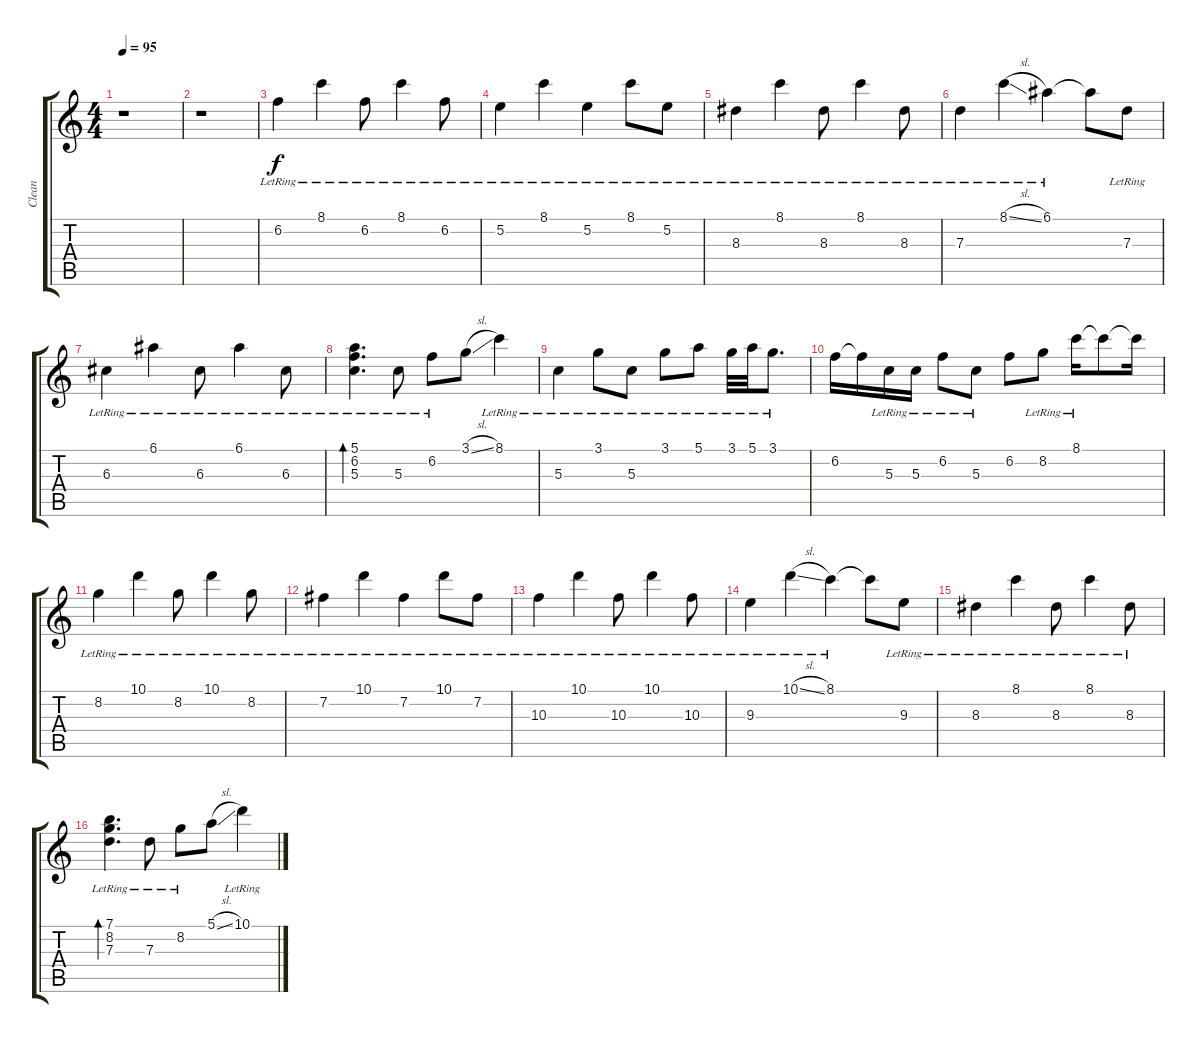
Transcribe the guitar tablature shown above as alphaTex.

\track ("Clean" "Clean") {instrument electricguitarjazz}
\staff {score tabs}
\tuning (E4 B3 G3 D3 A2 E2) {hide}
\ts (4 4)
\tempo 95
\clef g2
\ks c
r.1{dy f} |
r.1 |
6.2{lr}.4 8.1{lr}.4 6.2{lr}.8 8.1{lr}.4 6.2{lr}.8 |
5.2{lr}.4 8.1{lr}.4 5.2{lr}.4 8.1{lr}.8 5.2{lr}.8 |
8.3{lr}.4 8.1{lr}.4 8.3{lr}.8 8.1{lr}.4 8.3{lr}.8 |
7.3{lr}.4 8.1{sl lr}.4 6.1{lr}.4 6.1{t}.8 7.3{lr}.8 |
6.3{lr}.4 6.1{lr}.4 6.3{lr}.8 6.1{lr}.4 6.3{lr}.8 |
(5.1{lr} 6.2{lr} 5.3{lr}).4{d bd 480} 5.3{lr}.8 6.2{lr}.8 3.1{sl}.8 8.1{lr}.4 |
5.3{lr}.4 3.1{lr}.8 5.3{lr}.8 3.1{lr}.8 5.1{lr}.8 3.1{lr}.32 5.1{lr}.32 3.1{lr}.8{d} |
6.2.16 6.2{t}.16 5.3{lr}.16 5.3{lr}.16 6.2{lr}.8 5.3{lr}.8 6.2.8 8.2{lr}.8 8.1{lr}.16 8.1{t}.8 8.1{t}.16 |
8.2{lr}.4 10.1{lr}.4 8.2{lr}.8 10.1{lr}.4 8.2{lr}.8 |
7.2{lr}.4 10.1{lr}.4 7.2{lr}.4 10.1{lr}.8 7.2{lr}.8 |
10.3{lr}.4 10.1{lr}.4 10.3{lr}.8 10.1{lr}.4 10.3{lr}.8 |
9.3{lr}.4 10.1{sl lr}.4 8.1{lr}.4 8.1{t}.8 9.3{lr}.8 |
8.3{lr}.4 8.1{lr}.4 8.3{lr}.8 8.1{lr}.4 8.3{lr}.8 |
(7.1{lr} 8.2{lr} 7.3{lr}).4{d bd 480} 7.3{lr}.8 8.2{lr}.8 5.1{sl}.8 10.1{lr}.4
